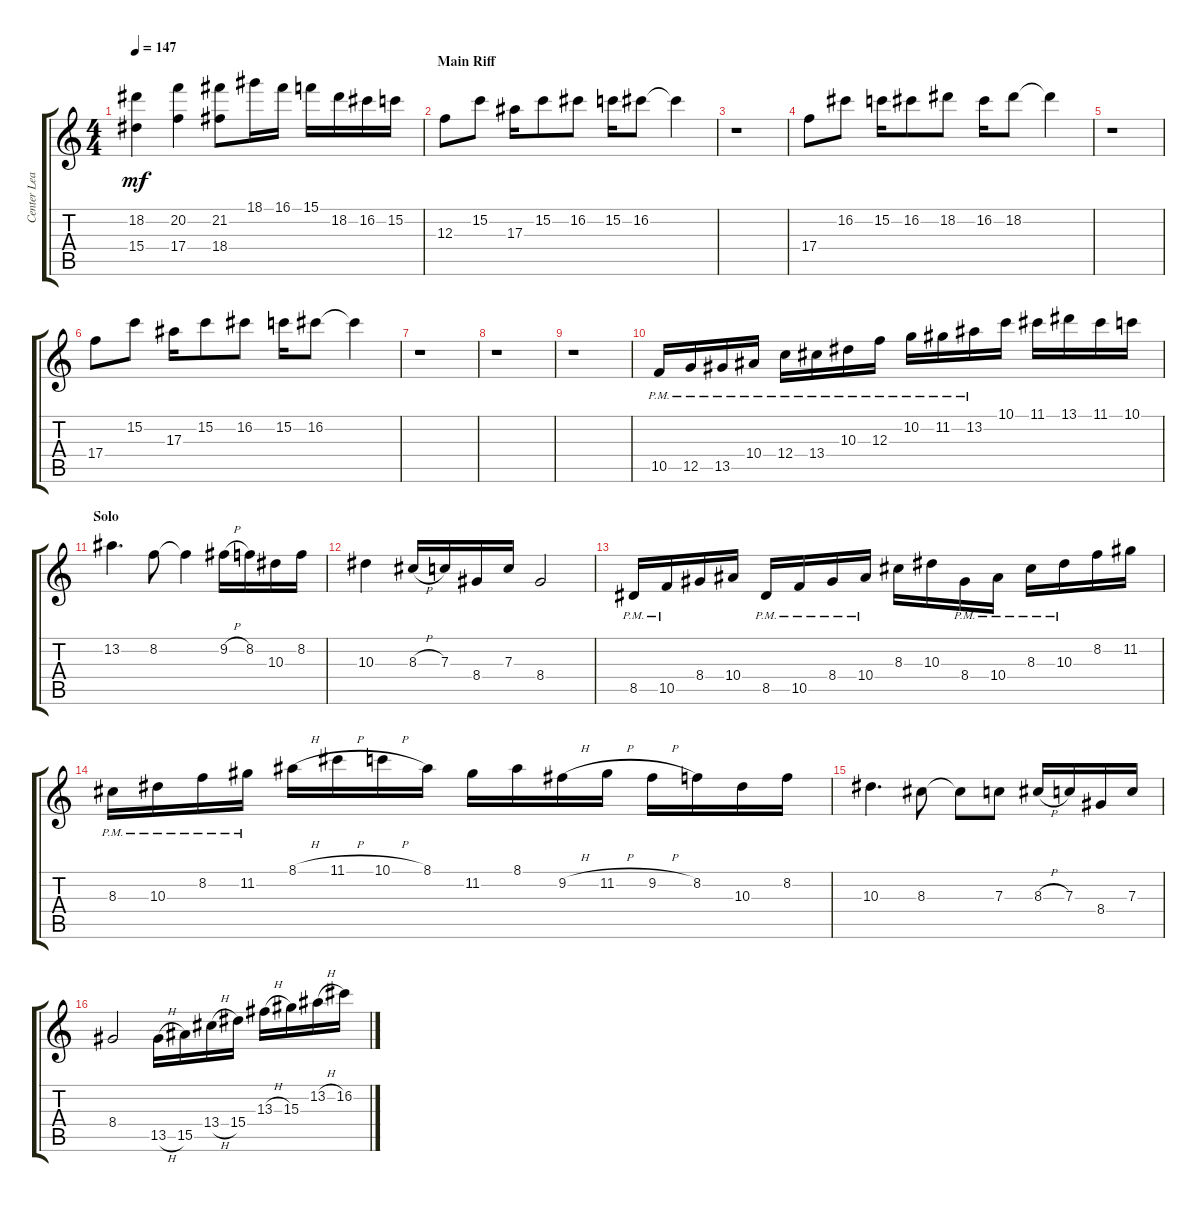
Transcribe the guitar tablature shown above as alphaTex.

\track ("Center Lead 1" "Center Lea") {instrument overdrivenguitar}
\staff {score tabs}
\tuning (D4 A3 F3 C3 G2 C2) {hide}
\ts (4 4)
\tempo 147
\clef g2
\ks aminor
(18.2 15.4).4{dy mf} (20.2 17.4).4 (21.2 18.4).8 18.1.16 16.1.16 15.1.16 18.2.16 16.2.16 15.2.16 |
\section ("" "Main Riff")
12.3.8 15.2.8 17.3.16 15.2.8 16.2.8 15.2.16 16.2.8 16.2{t}.4 |
r.1 |
17.4.8 16.2.8 15.2.16 16.2.8 18.2.8 16.2.16 18.2.8 18.2{t}.4 |
r.1 |
17.4.8 15.2.8 17.3.16 15.2.8 16.2.8 15.2.16 16.2.8 16.2{t}.4 |
r.1 |
r.1 |
r.1 |
10.5{pm}.16 12.5{pm}.16 13.5{pm}.16 10.4{pm}.16 12.4{pm}.16 13.4{pm}.16 10.3{pm}.16 12.3{pm}.16 10.2{pm}.16 11.2{pm}.16 13.2{pm}.16 10.1.16 11.1.16 13.1.16 11.1.16 10.1.16 |
\section ("" "Solo")
13.2.4{d} 8.2.8 8.2{t}.4 9.2{h}.16 8.2.16 10.3.16 8.2.16 |
10.3.4 8.3{h}.16 7.3.16 8.4.16 7.3.16 8.4.2 |
8.5{pm}.16 10.5{pm}.16 8.4.16 10.4.16 8.5{pm}.16 10.5{pm}.16 8.4{pm}.16 10.4{pm}.16 8.3.16 10.3.16 8.4{pm}.16 10.4{pm}.16 8.3{pm}.16 10.3{pm}.16 8.2.16 11.2.16 |
8.3{pm}.16 10.3{pm}.16 8.2{pm}.16 11.2{pm}.16 8.1{h}.16 11.1{h}.16 10.1{h}.16 8.1.16 11.2.16 8.1.16 9.2{h}.16 11.2{h}.16 9.2{h}.16 8.2.16 10.3.16 8.2.16 |
10.3.4{d} 8.3.8 8.3{t}.8 7.3.8 8.3{h}.16 7.3.16 8.4.16 7.3.16 |
8.4.2 13.5{h}.16 15.5.16 13.4{h}.16 15.4.16 13.3{h}.16 15.3.16 13.2{h}.16 16.2{sl}.16
